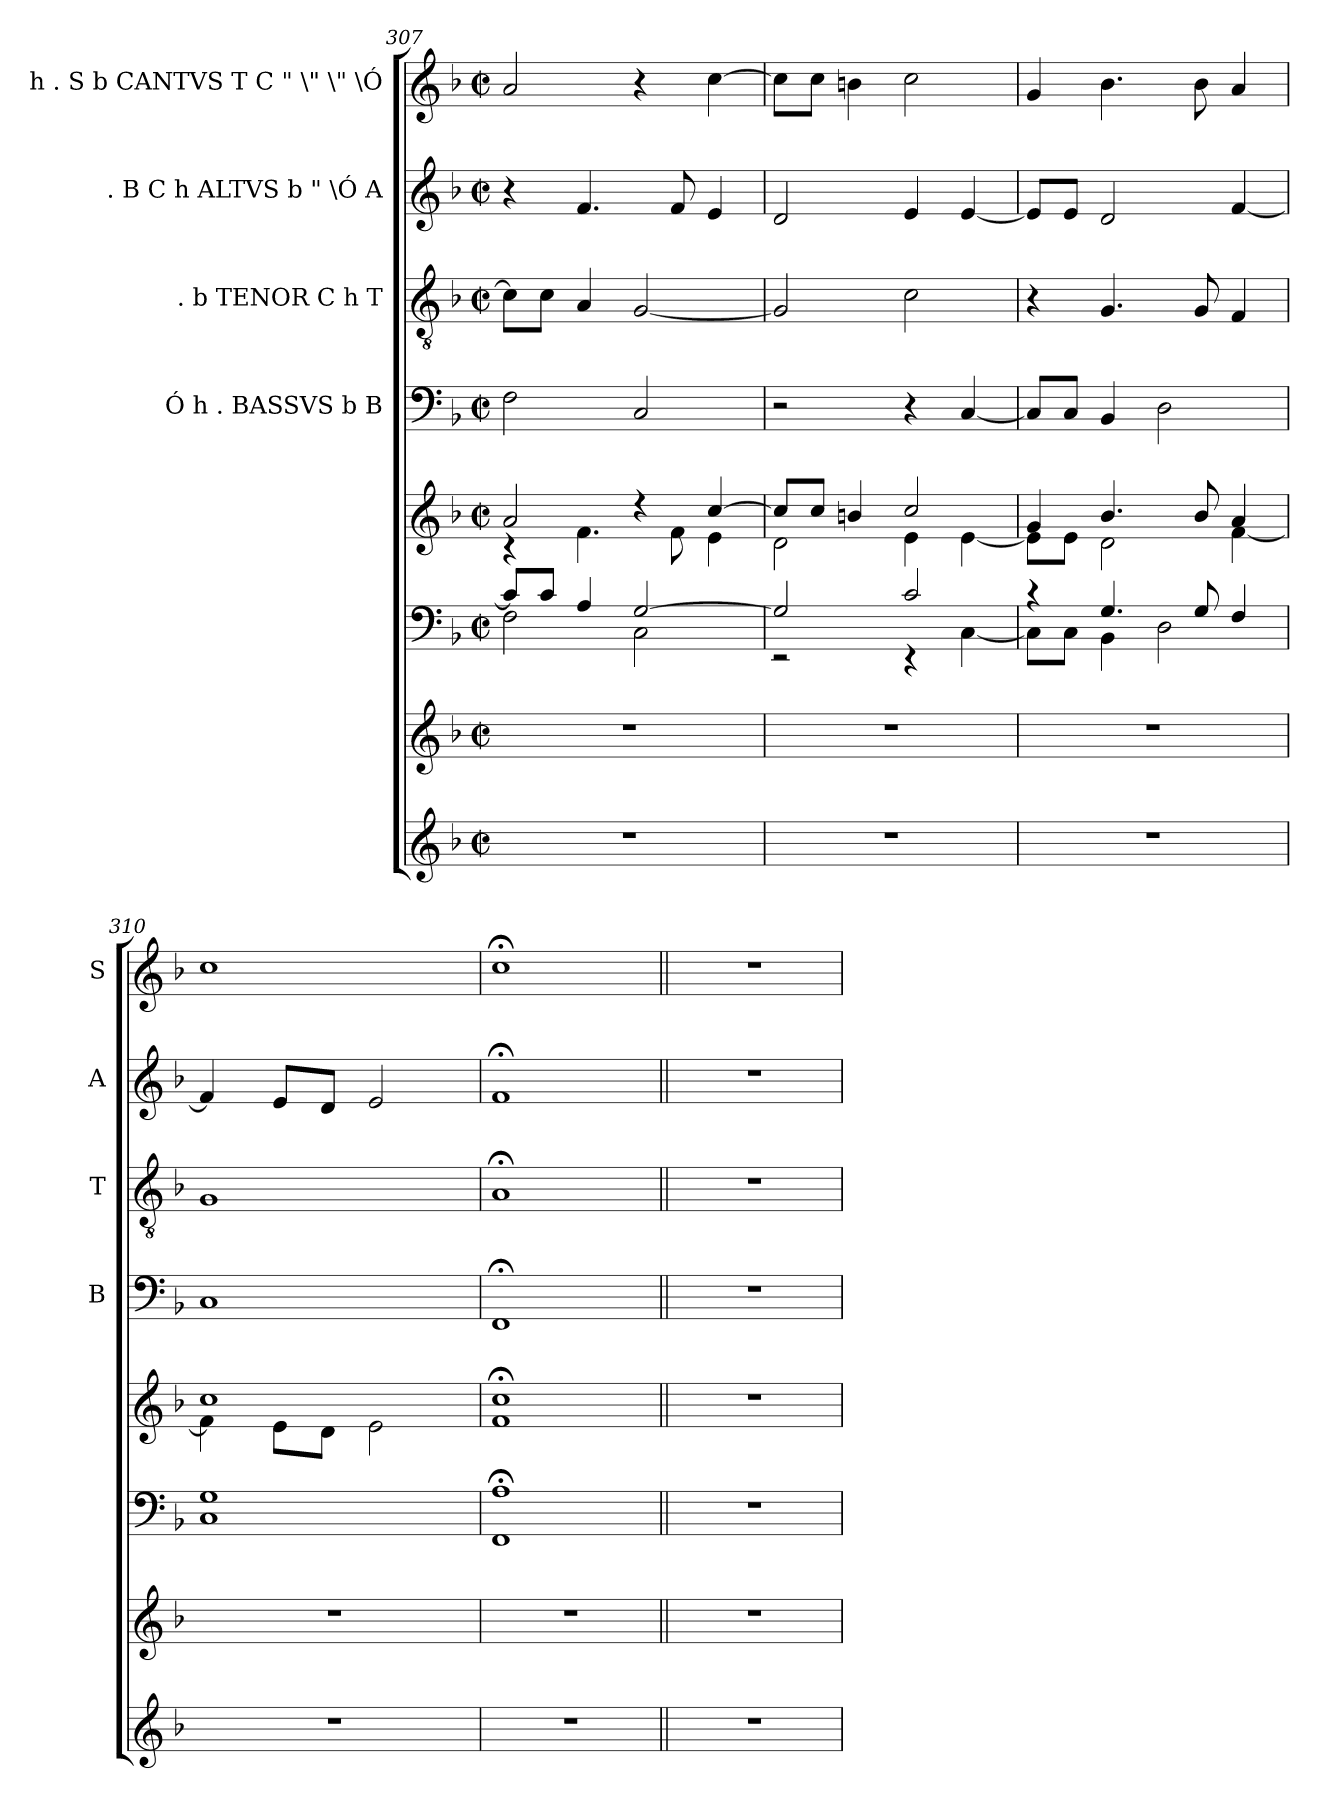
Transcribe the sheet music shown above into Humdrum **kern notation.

**kern	**kern	**kern	**kern	**kern	**kern	**kern	**kern
*part8	*part7	*part6	*part5	*part4	*part3	*part2	*part1
*staff8	*staff7	*staff6	*staff5	*staff4	*staff3	*staff2	*staff1
*	*	*	*	*I"Ó h . BASSVS b B	*I". b TENOR C h T	*I". B C h ALTVS b " \Ó A	*I"h . S b CANTVS T C " \" \" \Ó
*	*	*	*	*I'B	*I'T	*I'A	*I'S
*clefG2	*clefG2	*clefF4	*clefG2	*clefF4	*clefGv2	*clefG2	*clefG2
*k[b-]	*k[b-]	*k[b-]	*k[b-]	*k[b-]	*k[b-]	*k[b-]	*k[b-]
*F:	*F:	*F:	*F:	*F:	*F:	*F:	*F:
*M2/2	*M2/2	*M2/2	*M2/2	*M2/2	*M2/2	*M2/2	*M2/2
*met(c|)	*met(c|)	*met(c|)	*met(c|)	*met(c|)	*met(c|)	*met(c|)	*met(c|)
=307	=307	=307	=307	=307	=307	=307	=307
*	*	*^	*^	*	*	*	*
1r	1r	8c/L]	2F\	2a/	4rc	2F\	8c\L]	4r	2a/
.	.	8c/J	.	.	.	.	8c\J	.	.
.	.	4A/	.	.	4.f\	.	4A/	4.f/	.
.	.	[>2G/	2C\	4rcc	.	2C/	[>2G/	.	4r
.	.	.	.	.	8f\	.	.	8f/	.
.	.	.	.	[>4cc/	4e\	.	.	4e/	[>4cc\
!!LO:PB:g=z
=308	=308	=308	=308	=308	=308	=308	=308	=308	=308
1r	1r	2G/]	2rEE	8cc/L]	2d\	2r	2G/]	2d/	8cc\L]
.	.	.	.	8cc/J	.	.	.	.	8cc\J
.	.	.	.	4bn/	.	.	.	.	4bn\
.	.	2c/	4rEE	2cc/	4e\	4r	2c\	4e/	2cc\
.	.	.	[<4C\	.	[<4e\	[<4C/	.	[<4e/	.
=309	=309	=309	=309	=309	=309	=309	=309	=309	=309
1r	1r	4rc	8C\L]	4g/	8e\L]	8C/L]	4r	8e/L]	4g/
.	.	.	8C\J	.	8e\J	8C/J	.	8e/J	.
.	.	4.G/	4BB-\	4.b-/	2d\	4BB-/	4.G/	2d/	4.b-\
.	.	.	2D\	.	.	2D\	.	.	.
.	.	8G/	.	8b-/	.	.	8G/	.	8b-\
.	.	4F/	.	4a/	[<4f\	.	4F/	[<4f/	4a/
*	*	*v	*v	*	*	*	*	*	*
=310	=310	=310	=310	=310	=310	=310	=310	=310
1r	1r	1C 1G	1cc	4f\]	1C	1G	4f/]	1cc
.	.	.	.	8e\L	.	.	8e/L	.
.	.	.	.	8d\J	.	.	8d/J	.
.	.	.	.	2e\	.	.	2e/	.
*	*	*	*v	*v	*	*	*	*
=311	=311	=311	=311	=311	=311	=311	=311
1r	1r	1FF; 1A;	1f; 1cc;	1FF;	1A;	1f;	1cc;<
=312||	=312||	=312||	=312||	=312||	=312||	=312||	=312||
1r	1r	1r	1r	1r	1r	1r	1r
=	=	=	=	=	=	=	=
*-	*-	*-	*-	*-	*-	*-	*-
